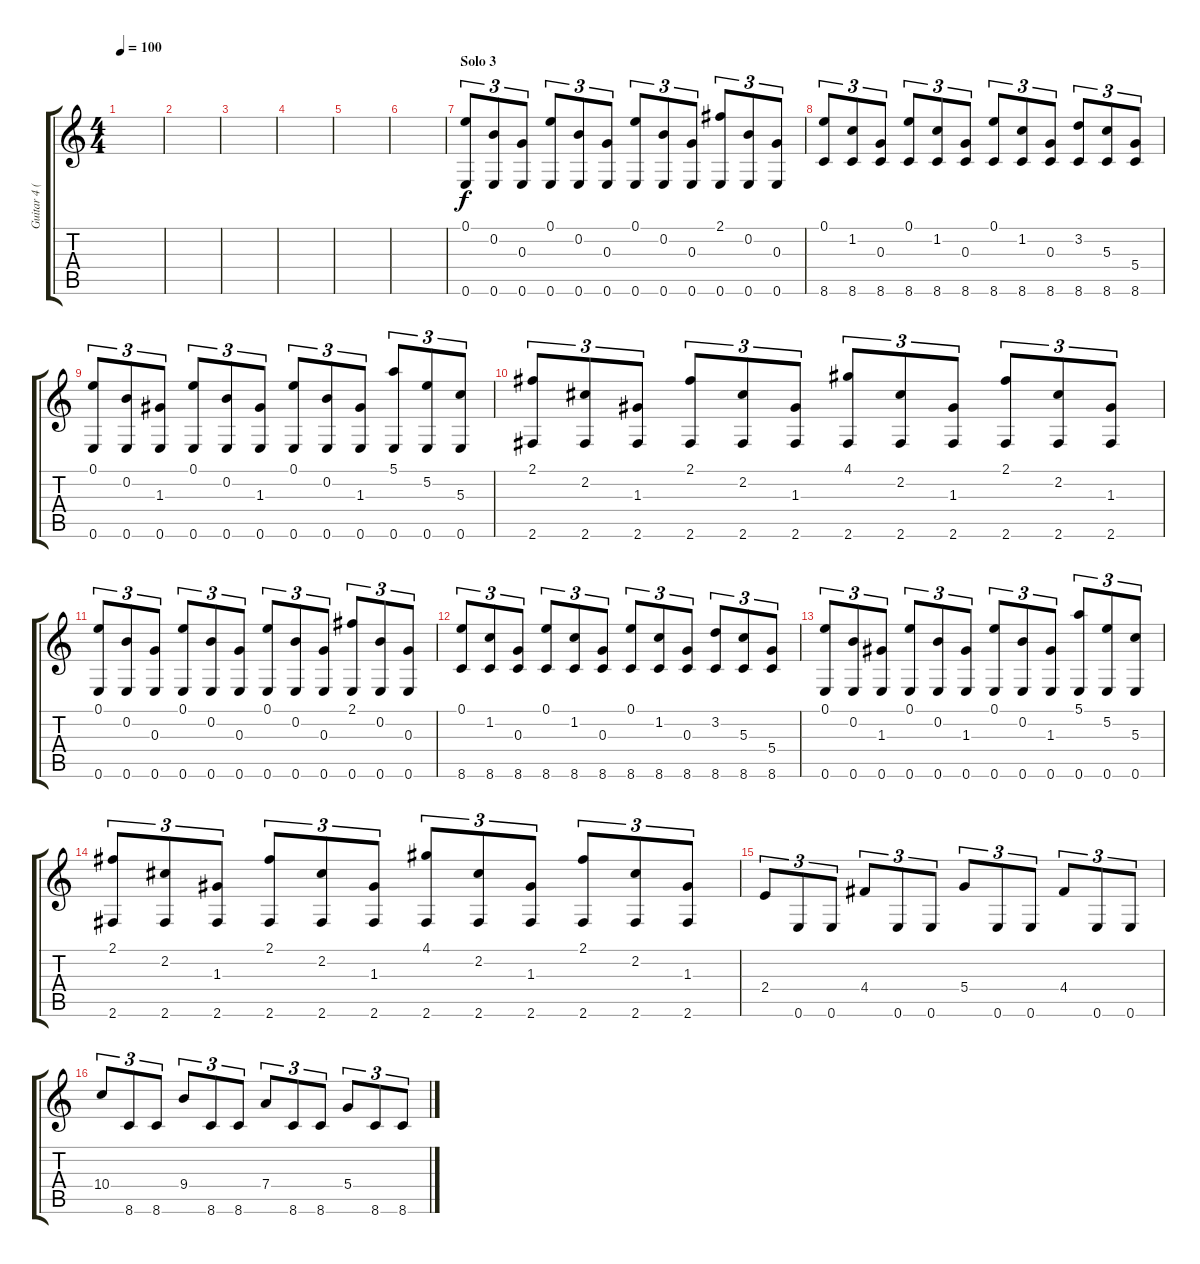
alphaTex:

\track ("Guitar 4 (Dist)" "Guitar 4 (") {instrument distortionguitar}
\staff {score tabs}
\tuning (E4 B3 G3 D3 A2 E2) {hide}
\ts (4 4)
\tempo 100
\clef g2
\ks c
|
|
|
|
|
|
\section ("" "Solo 3")
(0.1 0.6).8{tu (3 2)} (0.2 0.6).8{tu (3 2)} (0.3 0.6).8{tu (3 2)} (0.1 0.6).8{tu (3 2)} (0.2 0.6).8{tu (3 2)} (0.3 0.6).8{tu (3 2)} (0.1 0.6).8{tu (3 2)} (0.2 0.6).8{tu (3 2)} (0.3 0.6).8{tu (3 2)} (2.1 0.6).8{tu (3 2)} (0.2 0.6).8{tu (3 2)} (0.3 0.6).8{tu (3 2)} |
(0.1 8.6).8{tu (3 2)} (1.2 8.6).8{tu (3 2)} (0.3 8.6).8{tu (3 2)} (0.1 8.6).8{tu (3 2)} (1.2 8.6).8{tu (3 2)} (0.3 8.6).8{tu (3 2)} (0.1 8.6).8{tu (3 2)} (1.2 8.6).8{tu (3 2)} (0.3 8.6).8{tu (3 2)} (3.2 8.6).8{tu (3 2)} (5.3 8.6).8{tu (3 2)} (5.4 8.6).8{tu (3 2)} |
(0.1 0.6).8{tu (3 2)} (0.2 0.6).8{tu (3 2)} (1.3 0.6).8{tu (3 2)} (0.1 0.6).8{tu (3 2)} (0.2 0.6).8{tu (3 2)} (1.3 0.6).8{tu (3 2)} (0.1 0.6).8{tu (3 2)} (0.2 0.6).8{tu (3 2)} (1.3 0.6).8{tu (3 2)} (5.1 0.6).8{tu (3 2)} (5.2 0.6).8{tu (3 2)} (5.3 0.6).8{tu (3 2)} |
(2.1 2.6).8{tu (3 2)} (2.2 2.6).8{tu (3 2)} (1.3 2.6).8{tu (3 2)} (2.1 2.6).8{tu (3 2)} (2.2 2.6).8{tu (3 2)} (1.3 2.6).8{tu (3 2)} (4.1 2.6).8{tu (3 2)} (2.2 2.6).8{tu (3 2)} (1.3 2.6).8{tu (3 2)} (2.1 2.6).8{tu (3 2)} (2.2 2.6).8{tu (3 2)} (1.3 2.6).8{tu (3 2)} |
(0.1 0.6).8{tu (3 2)} (0.2 0.6).8{tu (3 2)} (0.3 0.6).8{tu (3 2)} (0.1 0.6).8{tu (3 2)} (0.2 0.6).8{tu (3 2)} (0.3 0.6).8{tu (3 2)} (0.1 0.6).8{tu (3 2)} (0.2 0.6).8{tu (3 2)} (0.3 0.6).8{tu (3 2)} (2.1 0.6).8{tu (3 2)} (0.2 0.6).8{tu (3 2)} (0.3 0.6).8{tu (3 2)} |
(0.1 8.6).8{tu (3 2)} (1.2 8.6).8{tu (3 2)} (0.3 8.6).8{tu (3 2)} (0.1 8.6).8{tu (3 2)} (1.2 8.6).8{tu (3 2)} (0.3 8.6).8{tu (3 2)} (0.1 8.6).8{tu (3 2)} (1.2 8.6).8{tu (3 2)} (0.3 8.6).8{tu (3 2)} (3.2 8.6).8{tu (3 2)} (5.3 8.6).8{tu (3 2)} (5.4 8.6).8{tu (3 2)} |
(0.1 0.6).8{tu (3 2)} (0.2 0.6).8{tu (3 2)} (1.3 0.6).8{tu (3 2)} (0.1 0.6).8{tu (3 2)} (0.2 0.6).8{tu (3 2)} (1.3 0.6).8{tu (3 2)} (0.1 0.6).8{tu (3 2)} (0.2 0.6).8{tu (3 2)} (1.3 0.6).8{tu (3 2)} (5.1 0.6).8{tu (3 2)} (5.2 0.6).8{tu (3 2)} (5.3 0.6).8{tu (3 2)} |
(2.1 2.6).8{tu (3 2)} (2.2 2.6).8{tu (3 2)} (1.3 2.6).8{tu (3 2)} (2.1 2.6).8{tu (3 2)} (2.2 2.6).8{tu (3 2)} (1.3 2.6).8{tu (3 2)} (4.1 2.6).8{tu (3 2)} (2.2 2.6).8{tu (3 2)} (1.3 2.6).8{tu (3 2)} (2.1 2.6).8{tu (3 2)} (2.2 2.6).8{tu (3 2)} (1.3 2.6).8{tu (3 2)} |
2.4.8{tu (3 2)} 0.6.8{tu (3 2)} 0.6.8{tu (3 2)} 4.4.8{tu (3 2)} 0.6.8{tu (3 2)} 0.6.8{tu (3 2)} 5.4.8{tu (3 2)} 0.6.8{tu (3 2)} 0.6.8{tu (3 2)} 4.4.8{tu (3 2)} 0.6.8{tu (3 2)} 0.6.8{tu (3 2)} |
10.4.8{tu (3 2)} 8.6.8{tu (3 2)} 8.6.8{tu (3 2)} 9.4.8{tu (3 2)} 8.6.8{tu (3 2)} 8.6.8{tu (3 2)} 7.4.8{tu (3 2)} 8.6.8{tu (3 2)} 8.6.8{tu (3 2)} 5.4.8{tu (3 2)} 8.6.8{tu (3 2)} 8.6.8{tu (3 2)}
